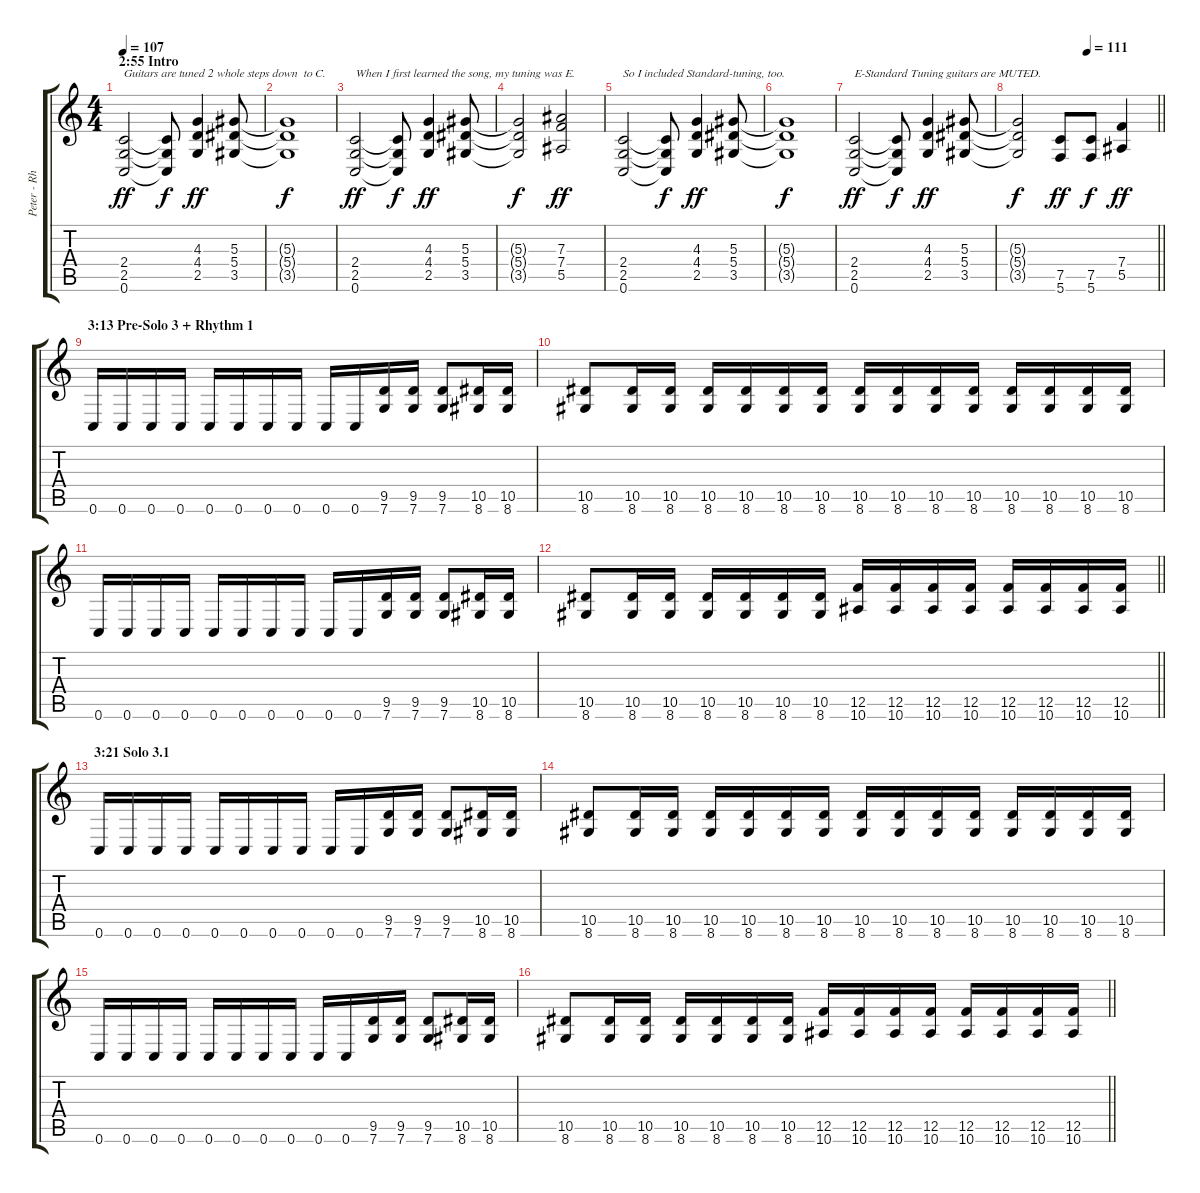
\track ("Peter - Rhythm Guitar (C-Tuning)" "Peter - Rh") {instrument overdrivenguitar}
\staff {score tabs}
\tuning (C4 G3 Eb3 Bb2 F2 C2) {hide}
\ts (4 4)
\section ("" "2:55 Intro")
\tempo 107
\clef g2
\ks c
(2.4 2.5 0.6).2{txt "Guitars are tuned 2 whole steps down  to C. " dy ff} (2.4{t} 2.5{t} 0.6{t}).8{dy f} (4.3 4.4 2.5).4{dy ff} (5.3 5.4 3.5).8 |
(5.3{t} 5.4{t} 3.5{t}).1{dy f} |
(2.4 2.5 0.6).2{txt "When I first learned the song, my tuning was E." dy ff} (2.4{t} 2.5{t} 0.6{t}).8{dy f} (4.3 4.4 2.5).4{dy ff} (5.3 5.4 3.5).8 |
(5.3{t} 5.4{t} 3.5{t}).2{dy f} (7.3 7.4 5.5).2{dy ff} |
(2.4 2.5 0.6).2{txt "So I included Standard-tuning, too."} (2.4{t} 2.5{t} 0.6{t}).8{dy f} (4.3 4.4 2.5).4{dy ff} (5.3 5.4 3.5).8 |
(5.3{t} 5.4{t} 3.5{t}).1{dy f} |
(2.4 2.5 0.6).2{txt "E-Standard Tuning guitars are MUTED." dy ff} (2.4{t} 2.5{t} 0.6{t}).8{dy f} (4.3 4.4 2.5).4{dy ff} (5.3 5.4 3.5).8 |
\tempo (111 0.5)
\barLineRight lightlight
(5.3{t} 5.4{t} 3.5{t}).2{dy f} (7.5 5.6).8{dy ff} (7.5 5.6).8{dy f} (7.4 5.5).4{dy ff} |
\section ("" "3:13 Pre-Solo 3 + Rhythm 1")
0.6.16 0.6.16 0.6.16 0.6.16 0.6.16 0.6.16 0.6.16 0.6.16 0.6.16 0.6.16 (9.5 7.6).16 (9.5 7.6).16 (9.5 7.6).8 (10.5 8.6).16 (10.5 8.6).16 |
(10.5 8.6).8 (10.5 8.6).16 (10.5 8.6).16 (10.5 8.6).16 (10.5 8.6).16 (10.5 8.6).16 (10.5 8.6).16 (10.5 8.6).16 (10.5 8.6).16 (10.5 8.6).16 (10.5 8.6).16 (10.5 8.6).16 (10.5 8.6).16 (10.5 8.6).16 (10.5 8.6).16 |
0.6.16 0.6.16 0.6.16 0.6.16 0.6.16 0.6.16 0.6.16 0.6.16 0.6.16 0.6.16 (9.5 7.6).16 (9.5 7.6).16 (9.5 7.6).8 (10.5 8.6).16 (10.5 8.6).16 |
\barLineRight lightlight
(10.5 8.6).8 (10.5 8.6).16 (10.5 8.6).16 (10.5 8.6).16 (10.5 8.6).16 (10.5 8.6).16 (10.5 8.6).16 (12.5 10.6).16 (12.5 10.6).16 (12.5 10.6).16 (12.5 10.6).16 (12.5 10.6).16 (12.5 10.6).16 (12.5 10.6).16 (12.5 10.6).16 |
\section ("" "3:21 Solo 3.1")
0.6.16 0.6.16 0.6.16 0.6.16 0.6.16 0.6.16 0.6.16 0.6.16 0.6.16 0.6.16 (9.5 7.6).16 (9.5 7.6).16 (9.5 7.6).8 (10.5 8.6).16 (10.5 8.6).16 |
(10.5 8.6).8 (10.5 8.6).16 (10.5 8.6).16 (10.5 8.6).16 (10.5 8.6).16 (10.5 8.6).16 (10.5 8.6).16 (10.5 8.6).16 (10.5 8.6).16 (10.5 8.6).16 (10.5 8.6).16 (10.5 8.6).16 (10.5 8.6).16 (10.5 8.6).16 (10.5 8.6).16 |
0.6.16 0.6.16 0.6.16 0.6.16 0.6.16 0.6.16 0.6.16 0.6.16 0.6.16 0.6.16 (9.5 7.6).16 (9.5 7.6).16 (9.5 7.6).8 (10.5 8.6).16 (10.5 8.6).16 |
\barLineRight lightlight
(10.5 8.6).8 (10.5 8.6).16 (10.5 8.6).16 (10.5 8.6).16 (10.5 8.6).16 (10.5 8.6).16 (10.5 8.6).16 (12.5 10.6).16 (12.5 10.6).16 (12.5 10.6).16 (12.5 10.6).16 (12.5 10.6).16 (12.5 10.6).16 (12.5 10.6).16 (12.5 10.6).16
